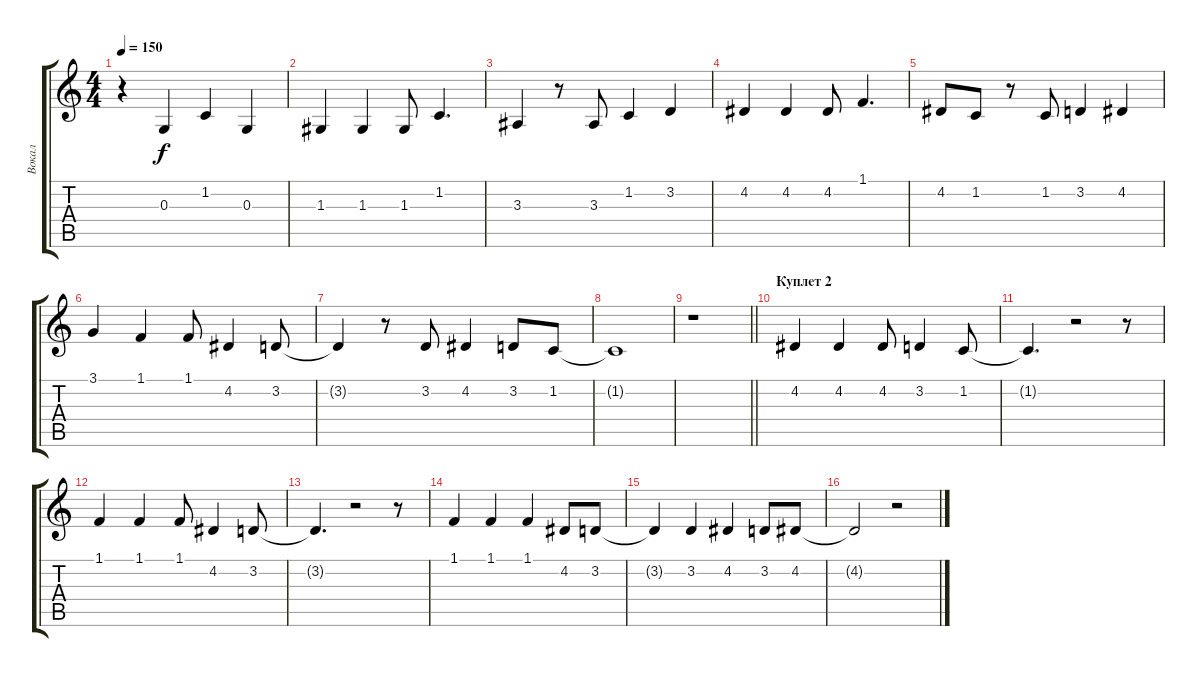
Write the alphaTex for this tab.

\track ("Вокал" "Вокал") {instrument altosax}
\staff {score tabs}
\tuning (E4 B3 G3 D3 A2 E2) {hide}
\ts (4 4)
\tempo 150
\clef g2
\ks c
r.4{dy f} 0.3.4 1.2.4 0.3.4 |
1.3.4 1.3.4 1.3.8 1.2.4{d} |
3.3.4 r.8 3.3.8 1.2.4 3.2.4 |
4.2.4 4.2.4 4.2.8 1.1.4{d} |
4.2.8 1.2.8 r.8 1.2.8 3.2.4 4.2.4 |
3.1.4 1.1.4 1.1.8 4.2.4 3.2.8 |
3.2{t}.4 r.8 3.2.8 4.2.4 3.2.8 1.2.8 |
1.2{t}.1 |
\barLineRight lightlight
r.1 |
\section ("" "Куплет 2")
4.2.4 4.2.4 4.2.8 3.2.4 1.2.8 |
1.2{t}.4{d} r.2 r.8 |
1.1.4 1.1.4 1.1.8 4.2.4 3.2.8 |
3.2{t}.4{d} r.2 r.8 |
1.1.4 1.1.4 1.1.4 4.2.8 3.2.8 |
3.2{t}.4 3.2.4 4.2.4 3.2.8 4.2.8 |
4.2{t}.2 r.2
